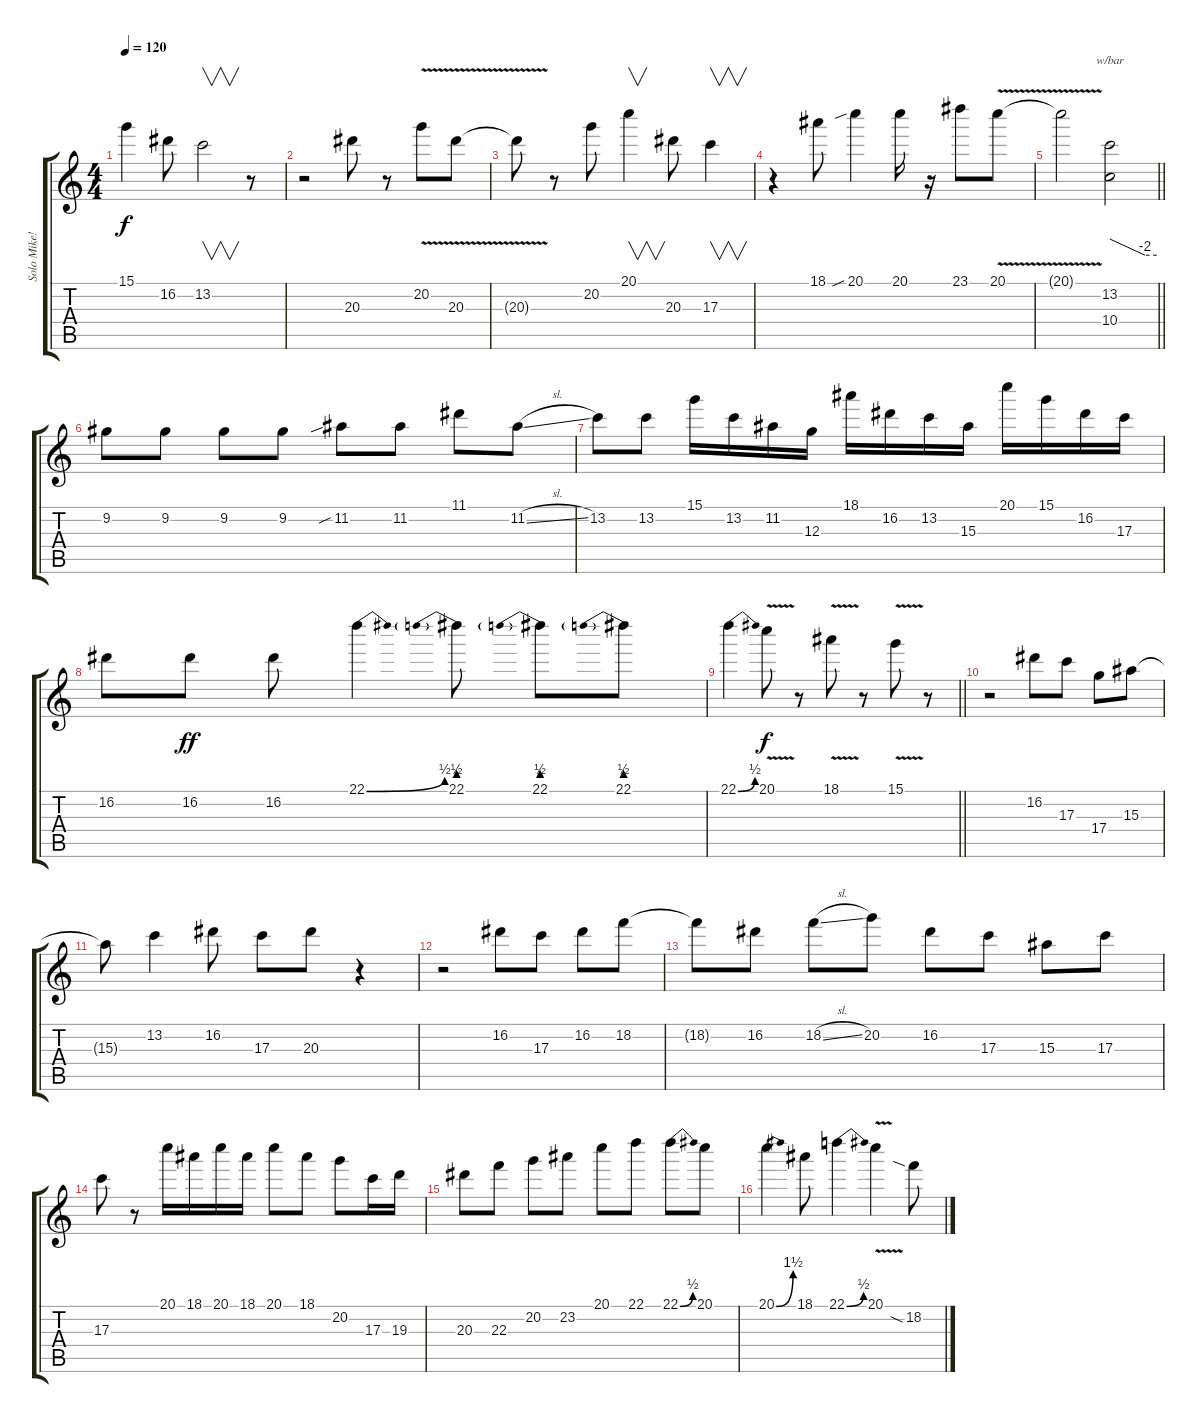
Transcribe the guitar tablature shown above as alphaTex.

\track ("Solo Mike!" "Solo Mike!") {instrument distortionguitar}
\staff {score tabs}
\tuning (E4 B3 G3 D3 A2 E2) {hide}
\ts (4 4)
\tempo 120
\clef g2
\ks c
15.1{t}.4{dy f} 16.2.8 13.2.2{v} r.8 |
r.2 20.3.8 r.8 20.2{v}.8 20.3{v}.8 |
20.3{t}.8 r.8 20.2.8 20.1.4{v} 20.3.8 17.3.4{v} |
r.4 18.1.8 20.1{sib}.4 20.1.16 r.16 23.1.8 20.1{v}.8 |
\barLineRight lightlight
20.1{t}.2 (13.2 10.4).2{tbe (custom default 0 0 45 -8 60 -8)} |
\section ("" "")
9.2.8 9.2.8 9.2.8 9.2.8 11.2{sib}.8 11.2.8 11.1.8 11.2{sl}.8 |
13.2.8 13.2.8 15.1.16 13.2.16 11.2.16 12.3.16 18.1.16 16.2.16 13.2.16 15.3.16 20.1.16 15.1.16 16.2.16 17.3.16 |
16.2.8 16.2.8{dy ff} 16.2.8 22.1{be (bend 0 0 60 2)}.4 22.1{be (prebend 0 2 60 2)}.8 22.1{be (prebend 0 2 60 2)}.8 22.1{be (prebend 0 2 60 2)}.8 |
\barLineRight lightlight
22.1{be (bend 0 0 60 2)}.4 20.1{v}.8{dy f} r.8 18.1{v}.8 r.8 15.1{v}.8 r.8 |
\section ("" "")
r.2 16.2.8 17.3.8 17.4.8 15.3.8 |
15.3{t}.8 13.2.4 16.2.8 17.3.8 20.3.8 r.4 |
r.2 16.2.8 17.3.8 16.2.8 18.2.8 |
18.2{t}.8 16.2.8 18.2{sl}.8 20.2.8 16.2.8 17.3.8 15.3.8 17.3.8 |
17.3.8 r.8 20.1.16 18.1.16 20.1.16 18.1.16 20.1.8 18.1.8 20.2.8 17.3.16 19.3.16 |
20.3.8 22.3.8 20.2.8 23.2.8 20.1.8 22.1.8 22.1{be (bend 0 0 60 2)}.8 20.1.8 |
20.1{be (bend 0 0 60 6)}.4 18.1.8 22.1{be (bend 0 0 60 2)}.4 20.1{v}.4 18.2{sia}.8
